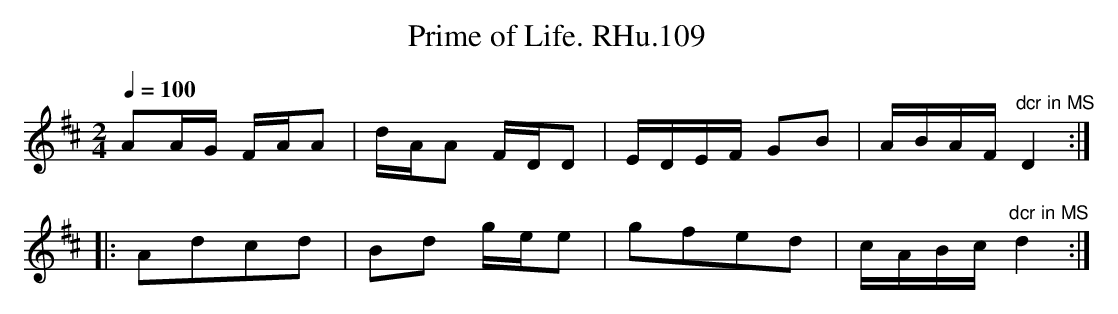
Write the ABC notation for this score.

X:1
T:Prime of Life. RHu.109
L:1/8
M:2/4
Q:1/4=100
K:D
AA/G/ F/A/A|d/A/A F/D/D|E/D/E/F/ GB|A/B/A/F/ "dcr in MS"D2 ::!
Adcd|Bd g/e/e|gfed|c/A/B/c/  "dcr in MS"d2:|
